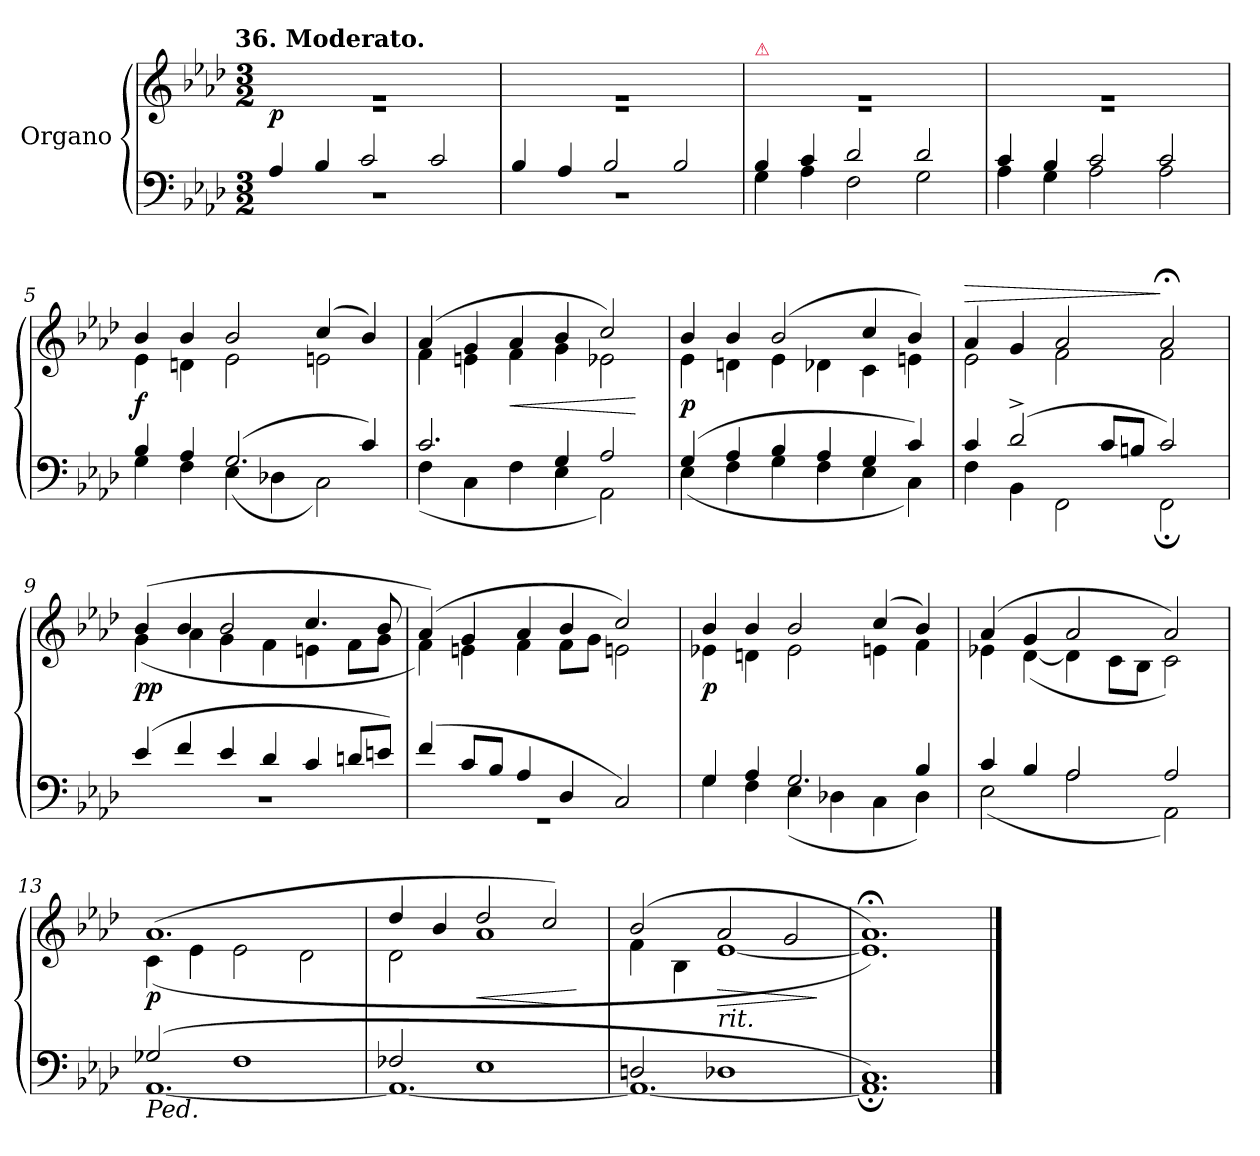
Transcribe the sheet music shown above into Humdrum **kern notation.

**kern	**kern	**dynam
*part2	*part1	*part1
*staff2	*staff1	*staff1
*I"Organo	*I"Organo	*
*clefF4	*clefG2	*
*k[b-e-a-d-]	*k[b-e-a-d-]	*
*A-:	*A-:	*
!!LO:TX:omd:t=36. Moderato.
*M3/2	*M3/2	*
=1	=1	=1
*^	*^	*
4A-/	1.r	1.rg	1.r	p
4B-/	.	.	.	.
2c/	.	.	.	.
2c/	.	.	.	.
=2	=2	=2	=2	=2
4B-/	1.r	1.rg	1.r	.
4A-/	.	.	.	.
2B-/	.	.	.	.
2B-/	.	.	.	.
=3	=3	=3	=3	=3
!	!	!LO:TX:a:color=crimson:t=⚠	!	!
4B-/	4G\	1.rg	1.r	.
4c/	4A-\	.	.	.
2d-/	2F\	.	.	.
2d-/	2G\	.	.	.
=4	=4	=4	=4	=4
4c/	4A-\	1.rg	1.r	.
4B-/	4G\	.	.	.
2c/	2A-\	.	.	.
2c/	2A-\	.	.	.
=5	=5	=5	=5	=5
4B-/	4G\	4b-/	4e-\	f
4A-/	4F\	4b-/	4dn\	.
(2.G/	(4E-\	2b-/	2e-\	.
.	4D-X\	.	.	.
.	2C\)	(4cc/	2en\	.
4c/)	.	4b-/)	.	.
=6	=6	=6	=6	=6
2.c/	(4F\	(4a-/	4f\	.
.	4C\	4g/	4en\	.
!	!	!	!	!LO:HP:b
.	4F\	4a-/	4f\	<
4G/	4E-\	4b-/	4g\	.
2A-/	2AA-\)	2cc/)	2e-X\	.
*v	*v	*	*	*
*	*v	*v	*
.	.	[
=7	=7	=7
*^	*^	*
(4G/	(4E-\	4b-/	4e-\	p
4A-/	4F\	4b-/	4dn\	.
4B-/	4G\	(2b-/	4e-\	.
4A-/	4F\	.	4d-X\	.
4G/	4E-\	4cc/	4c\	.
4c/)	4C\)	4b-/)	4en\	.
=8	=8	=8	=8	=8
!	!	!	!	!LO:HP:a
4c/	4F\	4a-/	2e-\	>
(2d-^/	4BB-\	4g/	.	.
.	2FF\	2a-/	2f\	.
8c/L	.	.	.	.
8Bn/J	.	.	.	.
2c/)	2FF;<\	2a-;</	2f\	]
=9	=9	=9	=9	=9
(4e-/	1.r	(4b-/	(4g\	pp
4f/	.	4b-/	4a-\	.
4e-/	.	2b-/	4g\	.
4d-/	.	.	4f\	.
4c/	.	4.cc/	4en\	.
8dn/L	.	.	8f\L	.
8en/J)	.	8b-/	8g\J	.
=10	=10	=10	=10	=10
(4f/	1.r	(4a-/)	4f\)	.
8c/L	.	4g/	4en\	.
8B-/J	.	.	.	.
4A-/	.	4a-/	4f\	.
4D-/	.	4b-/	8f\L	.
.	.	.	8g\J	.
2C/)	.	2cc/)	2en\	.
=11	=11	=11	=11	=11
4G/	4G\	4b-/	4e-X\	p
4A-/	4F\	4b-/	4dn\	.
2.G/	(4E-\	2b-/	2e-\	.
.	4D-X\	.	.	.
.	4C\	(4cc/	4en\	.
4B-/	4D-\)	4b-/)	4f\	.
=12	=12	=12	=12	=12
4c/	(2E-\	(4a-/	4e-X\	.
4B-/	.	4g/	([4d-\	.
2A-/	2A-\	2a-/	4d-\]	.
.	.	.	8c\L	.
.	.	.	8B-\J	.
2A-/	2AA-\)	2a-/)	2c\)	.
=13	=13	=13	=13	=13
!LO:TX:b:i:t=Ped.	!	!	!	!
(2G-X/	[1.AA-\	(1.a-/	(4c\	p
.	.	.	4e-\	.
1F/	.	.	2e-\	.
.	.	.	2d-\	.
=14	=14	=14	=14	=14
2F-X/	1.AA-\_	4dd-/	2d-\	.
.	.	4b-/	.	.
!	!	!	!	!LO:HP:b
1E-/	.	2dd-/	1a-\	<
.	.	2cc/)	.	.
*v	*v	*	*	*
*	*v	*v	*
.	.	[
=15	=15	=15
*^	*^	*
2Dn/	1.AA-\_	(2b-/	4f\	.
.	.	.	4B-\	.
!LO:TX:a:i:t=rit.	!	!	!	!
!	!	!	!	!LO:HP:b
1D-X/	.	2a-/	[1e-\	>
.	.	2g/	.	.
*v	*v	*	*	*
*	*v	*v	*
.	.	]
=16	=16	=16
*^	*^	*
1.C/)	1.AA-;<\]	1.a-;</)	1.e-\])	.
*v	*v	*	*	*
*	*v	*v	*
==	==	==
*-	*-	*-
